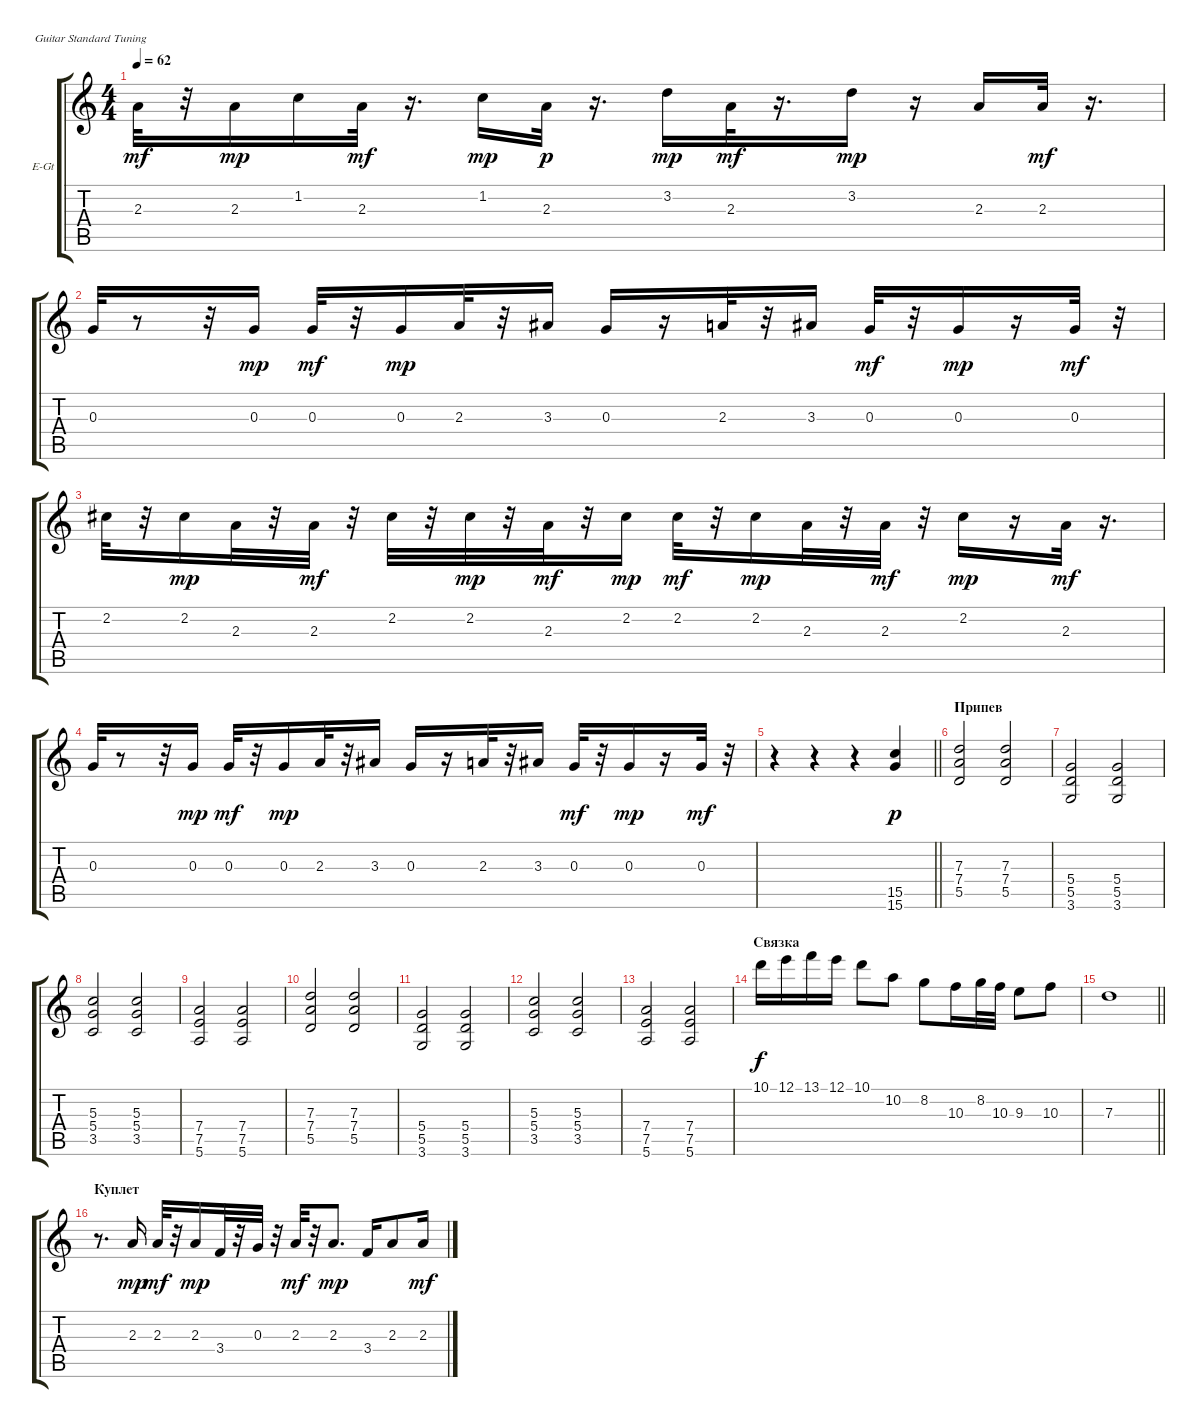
\bracketExtendMode groupsimilarinstruments
\firstSystemTrackNameOrientation horizontal
\otherSystemsTrackNameOrientation horizontal
\track ("Соло - Ритм" "E-Gt") {instrument electricguitarclean}
\staff {score tabs}
\tuning (E4 B3 G3 D3 A2 E2)
\ts (4 4)
\tempo 62
\clef g2
\scale
0.333333
\ks c
2.3.32{dy mf} r.32 2.3.16{dy mp} 1.2.16 2.3.32{dy mf} r.16{d} 1.2.16{dy mp} 2.3.32{dy p} r.16{d} 3.2.16{dy mp} 2.3.32{dy mf} r.16{d} 3.2.16{dy mp} r.16 2.3.16 2.3.32{dy mf} r.16{d} |
\scale
0.333333 0.3.32 r.8 r.32 0.3.16{dy mp} 0.3.32{dy mf} r.32 0.3.16{dy mp} 2.3.32 r.32 3.3.16 0.3.16 r.16 2.3.32 r.32 3.3.16 0.3.32{dy mf} r.32 0.3.16{dy mp} r.16 0.3.32{dy mf} r.32 |
\scale
0.333333 2.2.32 r.32 2.2.16{dy mp} 2.3.32 r.32 2.3.32{dy mf} r.32 2.2.32 r.32 2.2.32{dy mp} r.32 2.3.32{dy mf} r.32 2.2.16{dy mp} 2.2.32{dy mf} r.32 2.2.16{dy mp} 2.3.32 r.32 2.3.32{dy mf} r.32 2.2.16{dy mp} r.16 2.3.32{dy mf} r.16{d} |
\scale
0.333333 0.3.32 r.8 r.32 0.3.16{dy mp} 0.3.32{dy mf} r.32 0.3.16{dy mp} 2.3.32 r.32 3.3.16 0.3.16 r.16 2.3.32 r.32 3.3.16 0.3.32{dy mf} r.32 0.3.16{dy mp} r.16 0.3.32{dy mf} r.32 |
\scale
0.333333
\barLineRight lightlight
r.4 r.4 r.4 (15.6 15.5).4{dy p} |
\section ("" "Припев")
\scale
0.333333 (5.5 7.4 7.3).2 (5.5 7.4 7.3).2 |
\scale
0.333333 (3.6 5.5 5.4).2 (3.6 5.5 5.4).2 |
\scale
0.333333 (3.5 5.4 5.3).2 (3.5 5.4 5.3).2 |
\scale
0.333333 (5.6 7.5 7.4).2 (5.6 7.5 7.4).2 |
\scale
0.333333 (5.5 7.4 7.3).2 (5.5 7.4 7.3).2 |
\scale
0.333333 (3.6 5.5 5.4).2 (3.6 5.5 5.4).2 |
\scale
0.333333 (3.5 5.4 5.3).2 (3.5 5.4 5.3).2 |
\scale
0.333333 (5.6 7.5 7.4).2 (5.6 7.5 7.4).2 |
\section ("" "Связка")
\scale
0.333333 10.1.16{dy f} 12.1.16 13.1.16 12.1.16 10.1.8 10.2.8 8.2.8 10.3.16 8.2.32 10.3.32 9.3.8 10.3.8 |
\scale
0.333333
\barLineRight lightlight
7.3.1 |
\section ("" "Куплет")
\scale
0.333333 r.8{d} 2.3.16{dy mp} 2.3.32{dy mf} r.32 2.3.16{dy mp} 3.4.32 r.32 0.3.32 r.32 2.3.32{dy mf} r.32 2.3.8{d dy mp} 3.4.16 2.3.8 2.3.16{dy mf}
